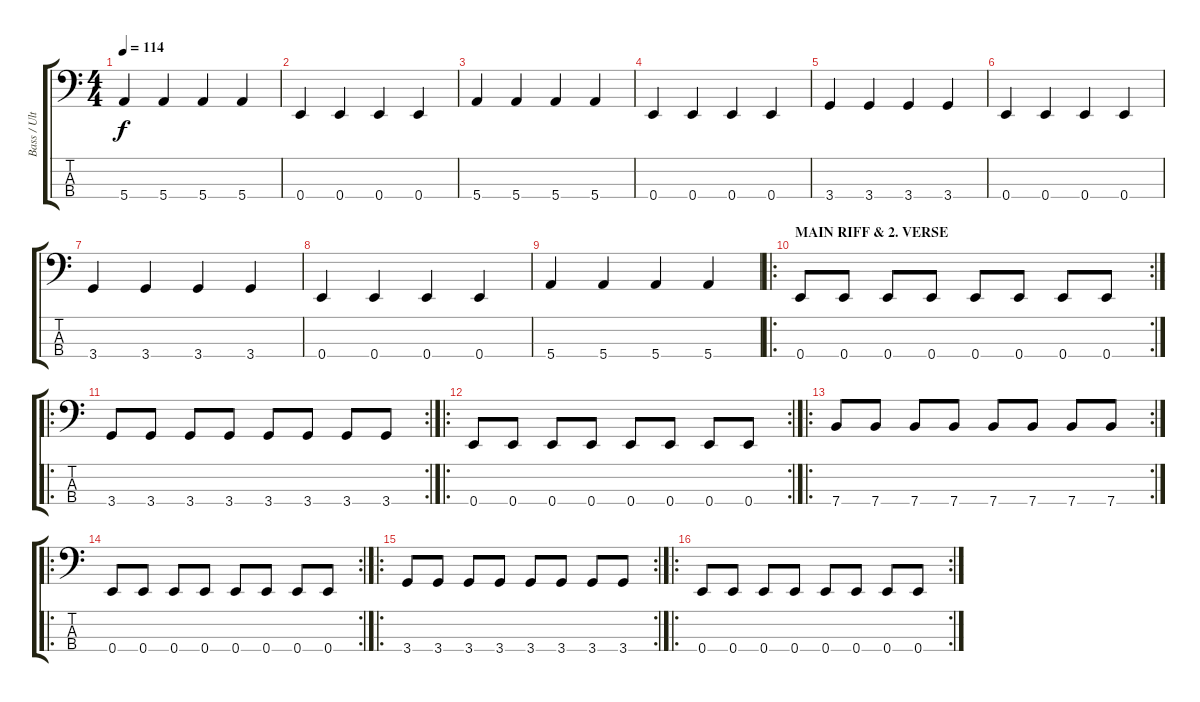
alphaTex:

\track ("Bass / Ultimate Danny" "Bass / Ult") {instrument electricbassfinger}
\staff {score tabs}
\tuning (G2 D2 A1 E1) {hide}
\ts (4 4)
\tempo 114
\clef f4
\ks c
5.4.4{dy f} 5.4.4 5.4.4 5.4.4 |
0.4.4 0.4.4 0.4.4 0.4.4 |
5.4.4 5.4.4 5.4.4 5.4.4 |
0.4.4 0.4.4 0.4.4 0.4.4 |
3.4.4 3.4.4 3.4.4 3.4.4 |
0.4.4 0.4.4 0.4.4 0.4.4 |
3.4.4 3.4.4 3.4.4 3.4.4 |
0.4.4 0.4.4 0.4.4 0.4.4 |
5.4.4 5.4.4 5.4.4 5.4.4 |
\ro
\rc 2
\section ("" "MAIN RIFF & 2. VERSE")
0.4.8 0.4.8 0.4.8 0.4.8 0.4.8 0.4.8 0.4.8 0.4.8 |
\ro
\rc 2
3.4.8 3.4.8 3.4.8 3.4.8 3.4.8 3.4.8 3.4.8 3.4.8 |
\ro
\rc 2
0.4.8 0.4.8 0.4.8 0.4.8 0.4.8 0.4.8 0.4.8 0.4.8 |
\ro
\rc 2
7.4.8 7.4.8 7.4.8 7.4.8 7.4.8 7.4.8 7.4.8 7.4.8 |
\ro
\rc 2
0.4.8 0.4.8 0.4.8 0.4.8 0.4.8 0.4.8 0.4.8 0.4.8 |
\ro
\rc 2
3.4.8 3.4.8 3.4.8 3.4.8 3.4.8 3.4.8 3.4.8 3.4.8 |
\ro
\rc 2
0.4.8 0.4.8 0.4.8 0.4.8 0.4.8 0.4.8 0.4.8 0.4.8
